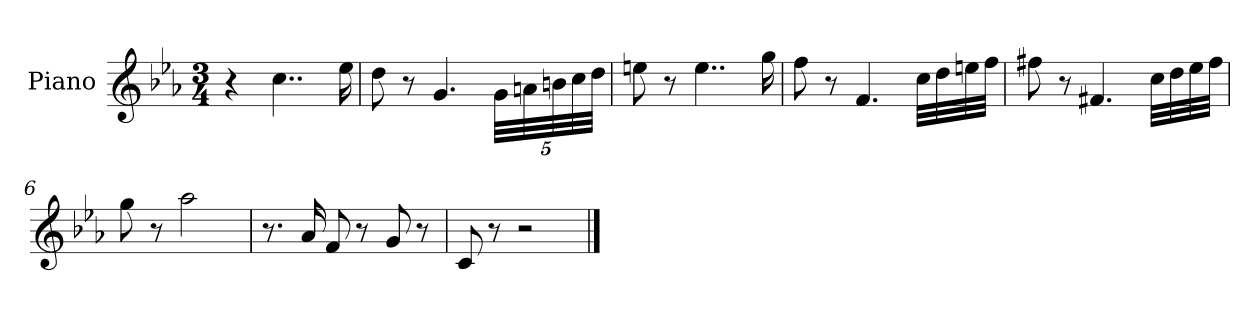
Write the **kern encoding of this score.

**kern
*part1
*staff1
*I"Piano
*I'Pno
*clefG2
*k[b-e-a-]
*c:
*M3/4
=1
4r
4..cc\
16ee-\
=2
8dd\
8r
4.g/
40g\LLL
40an\
40bn\
40cc\
40dd\JJJ
=3
8een\
8r
4..ee\
16gg\
=4
8ff\
8r
4.f/
32cc\LLL
32dd\
32een\
32ff\JJJ
=5
8ff#X\
8r
4.f#X/
32cc\LLL
32dd\
32ee-\
32ff#\JJJ
=6
8gg\
8r
2aa-\
=7
8.r
16a-/
8f/
8r
8g/
8r
=8
8c/
8r
2r
==
*-
